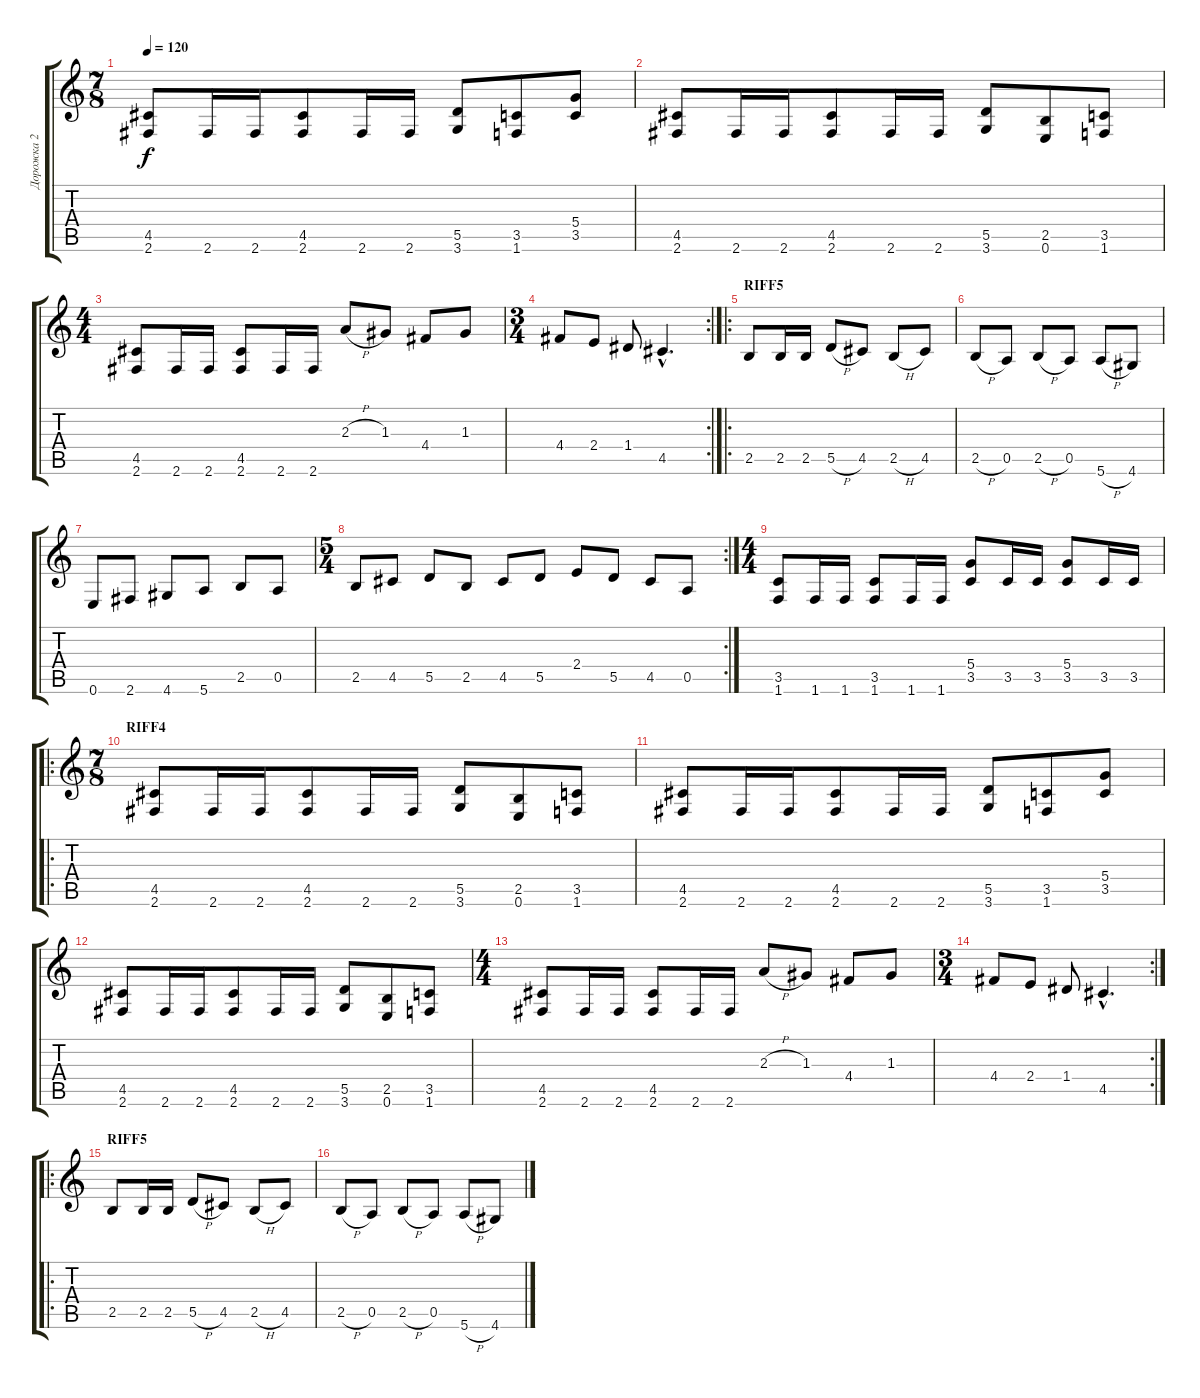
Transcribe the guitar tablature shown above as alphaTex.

\track ("Дорожка 2" "Дорожка 2") {instrument overdrivenguitar}
\staff {score tabs}
\tuning (E4 B3 G3 D3 A2 E2) {hide}
\ts (7 8)
\tempo 120
\clef g2
\ks c
(4.5 2.6).8{dy f} 2.6.16 2.6.16 (4.5 2.6).8 2.6.16 2.6.16 (5.5 3.6).8 (3.5 1.6).8 (5.4 3.5).8 |
(4.5 2.6).8 2.6.16 2.6.16 (4.5 2.6).8 2.6.16 2.6.16 (5.5 3.6).8 (2.5 0.6).8 (3.5 1.6).8 |
\ts (4 4)
(4.5 2.6).8 2.6.16 2.6.16 (4.5 2.6).8 2.6.16 2.6.16 2.3{h}.8 1.3.8 4.4.8 1.3.8 |
\rc 2
\ts (3 4)
4.4.8 2.4.8 1.4.8 4.5{hac}.4{d} |
\ro
\section ("" "RIFF5")
2.5.8 2.5.16 2.5.16 5.5{h}.8 4.5.8 2.5{h}.8 4.5.8 |
2.5{h}.8 0.5.8 2.5{h}.8 0.5.8 5.6{h}.8 4.6.8 |
0.6.8 2.6.8 4.6.8 5.6.8 2.5.8 0.5.8 |
\rc 2
\ts (5 4)
2.5.8 4.5.8 5.5.8 2.5.8 4.5.8 5.5.8 2.4.8 5.5.8 4.5.8 0.5.8 |
\ts (4 4)
(3.5 1.6).8 1.6.16 1.6.16 (3.5 1.6).8 1.6.16 1.6.16 (5.4 3.5).8 3.5.16 3.5.16 (5.4 3.5).8 3.5.16 3.5.16 |
\ro
\ts (7 8)
\section ("" "RIFF4")
(4.5 2.6).8 2.6.16 2.6.16 (4.5 2.6).8 2.6.16 2.6.16 (5.5 3.6).8 (2.5 0.6).8 (3.5 1.6).8 |
(4.5 2.6).8 2.6.16 2.6.16 (4.5 2.6).8 2.6.16 2.6.16 (5.5 3.6).8 (3.5 1.6).8 (5.4 3.5).8 |
(4.5 2.6).8 2.6.16 2.6.16 (4.5 2.6).8 2.6.16 2.6.16 (5.5 3.6).8 (2.5 0.6).8 (3.5 1.6).8 |
\ts (4 4)
(4.5 2.6).8 2.6.16 2.6.16 (4.5 2.6).8 2.6.16 2.6.16 2.3{h}.8 1.3.8 4.4.8 1.3.8 |
\rc 2
\ts (3 4)
4.4.8 2.4.8 1.4.8 4.5{hac}.4{d} |
\ro
\section ("" "RIFF5")
2.5.8 2.5.16 2.5.16 5.5{h}.8 4.5.8 2.5{h}.8 4.5.8 |
2.5{h}.8 0.5.8 2.5{h}.8 0.5.8 5.6{h}.8 4.6.8
